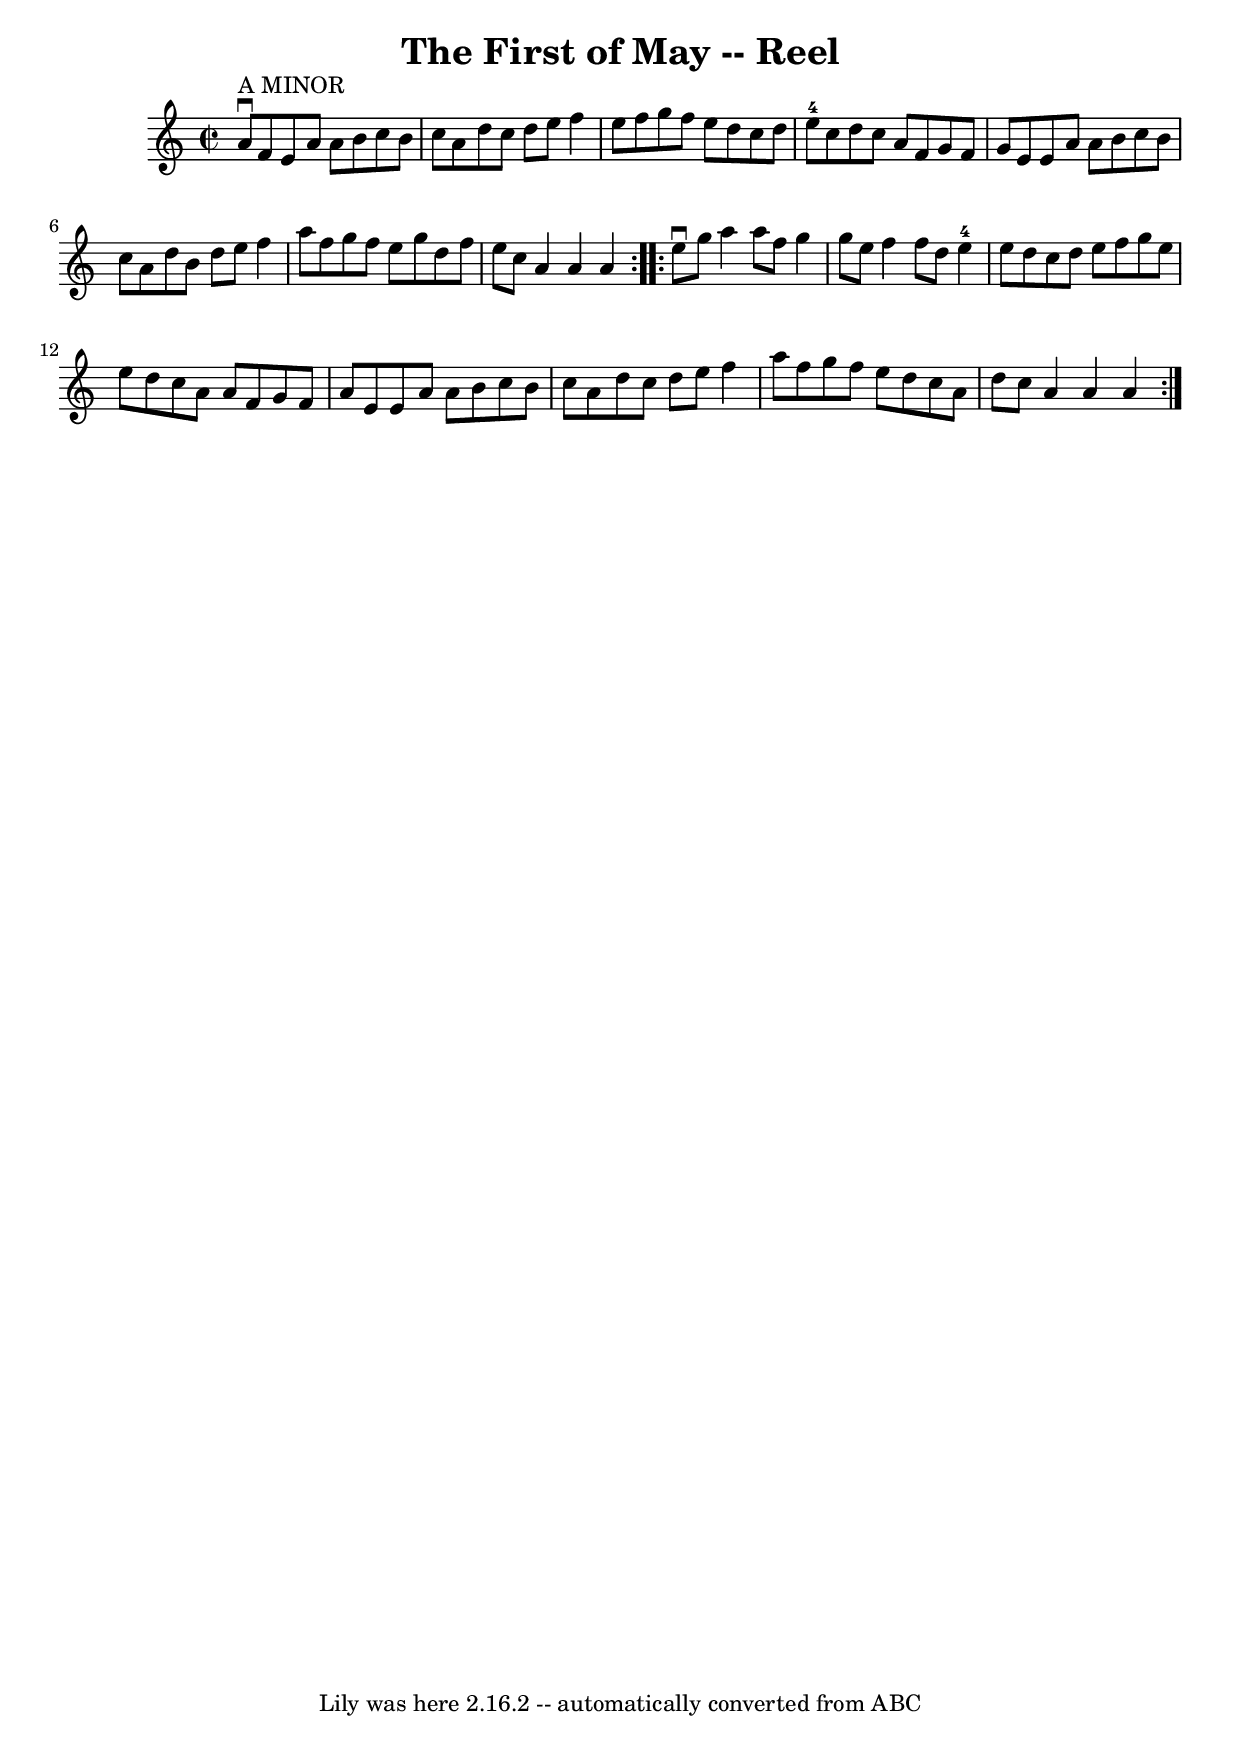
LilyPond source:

\version "2.16.2"
\include "Mammoth.ily"
\header {
  %% book = "Ryan's Mammoth Collection"
  crossRefNumber = "1"
  footnotes = "\\\\372"
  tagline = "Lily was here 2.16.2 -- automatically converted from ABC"
  title = "The First of May -- Reel"

}
voicedefault =  {



  \repeat volta 2 {

    \override Staff.TimeSignature #'style = #'C
    \time 2/2
    \key a \minor
    a'8^"A MINOR"^\downbow f'8 |
    e'8 a'8 a'8 b'8 c''8 b'8 c''8 a'8 |
    d''8 c''8 d''8 e''8 f''4 e''8 f''8 |
    g''8 f''8 e''8 d''8 c''8 d''8 e''8-4 c''8 |
    d''8 c''8 a'8 f'8 g'8 f'8 g'8 e'8 |
    e'8 a'8 a'8 b'8 c''8 b'8 c''8 a'8 |
    d''8 b'8 d''8 e''8 f''4 a''8 f''8 |
    g''8 f''8 e''8 g''8 d''8 f''8 e''8 c''8 |
    a'4 a'4 a'4  
  }     
  \repeat volta 2 {
    e''8^\downbow g''8 |
    a''4 a''8 f''8 g''4 g''8 e''8 |
    f''4 f''8 d''8 e''4-4 e''8 d''8 |
    c''8 d''8 e''8 f''8 g''8 e''8 e''8 d''8 |
    c''8 a'8 a'8 f'8 g'8 f'8 a'8 e'8 |
    e'8 a'8 a'8 b'8 c''8 b'8 c''8 a'8 |
    d''8 c''8 d''8 e''8 f''4 a''8 f''8 |
    g''8 f''8 e''8 d''8 c''8 a'8 d''8 c''8 |
    a'4 a'4 a'4    
  }   

}

\score{
  <<

    \context Staff="default"
    {
      \voicedefault 
      
    }

  >>
  \layout {
    
  }
  \midi {
  }

}
